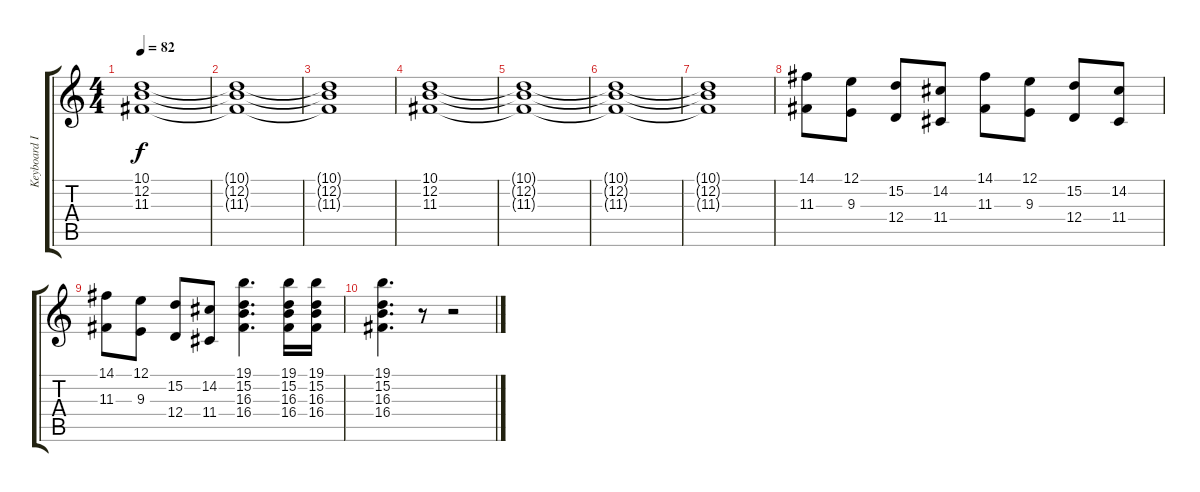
\track ("Keyboard I" "Keyboard I") {instrument stringensemble1}
\staff {score tabs}
\tuning (E4 B3 G3 D3 A2 E2) {hide}
\ts (4 4)
\tempo 82
\clef g2
\ks c
(10.1{t} 12.2{t} 11.3{t}).1{dy f} |
(10.1{t} 12.2{t} 11.3{t}).1 |
(10.1{t} 12.2{t} 11.3{t}).1 |
(10.1 12.2 11.3).1 |
(10.1{t} 12.2{t} 11.3{t}).1 |
(10.1{t} 12.2{t} 11.3{t}).1 |
(10.1{t} 12.2{t} 11.3{t}).1 |
(14.1 11.3).8 (12.1 9.3).8 (15.2 12.4).8 (14.2 11.4).8 (14.1 11.3).8 (12.1 9.3).8 (15.2 12.4).8 (14.2 11.4).8 |
(14.1 11.3).8 (12.1 9.3).8 (15.2 12.4).8 (14.2 11.4).8 (19.1 15.2 16.3 16.4).4{d} (19.1 15.2 16.3 16.4).16 (19.1 15.2 16.3 16.4).16 |
(19.1 15.2 16.3 16.4).4{d} r.8 r.2
